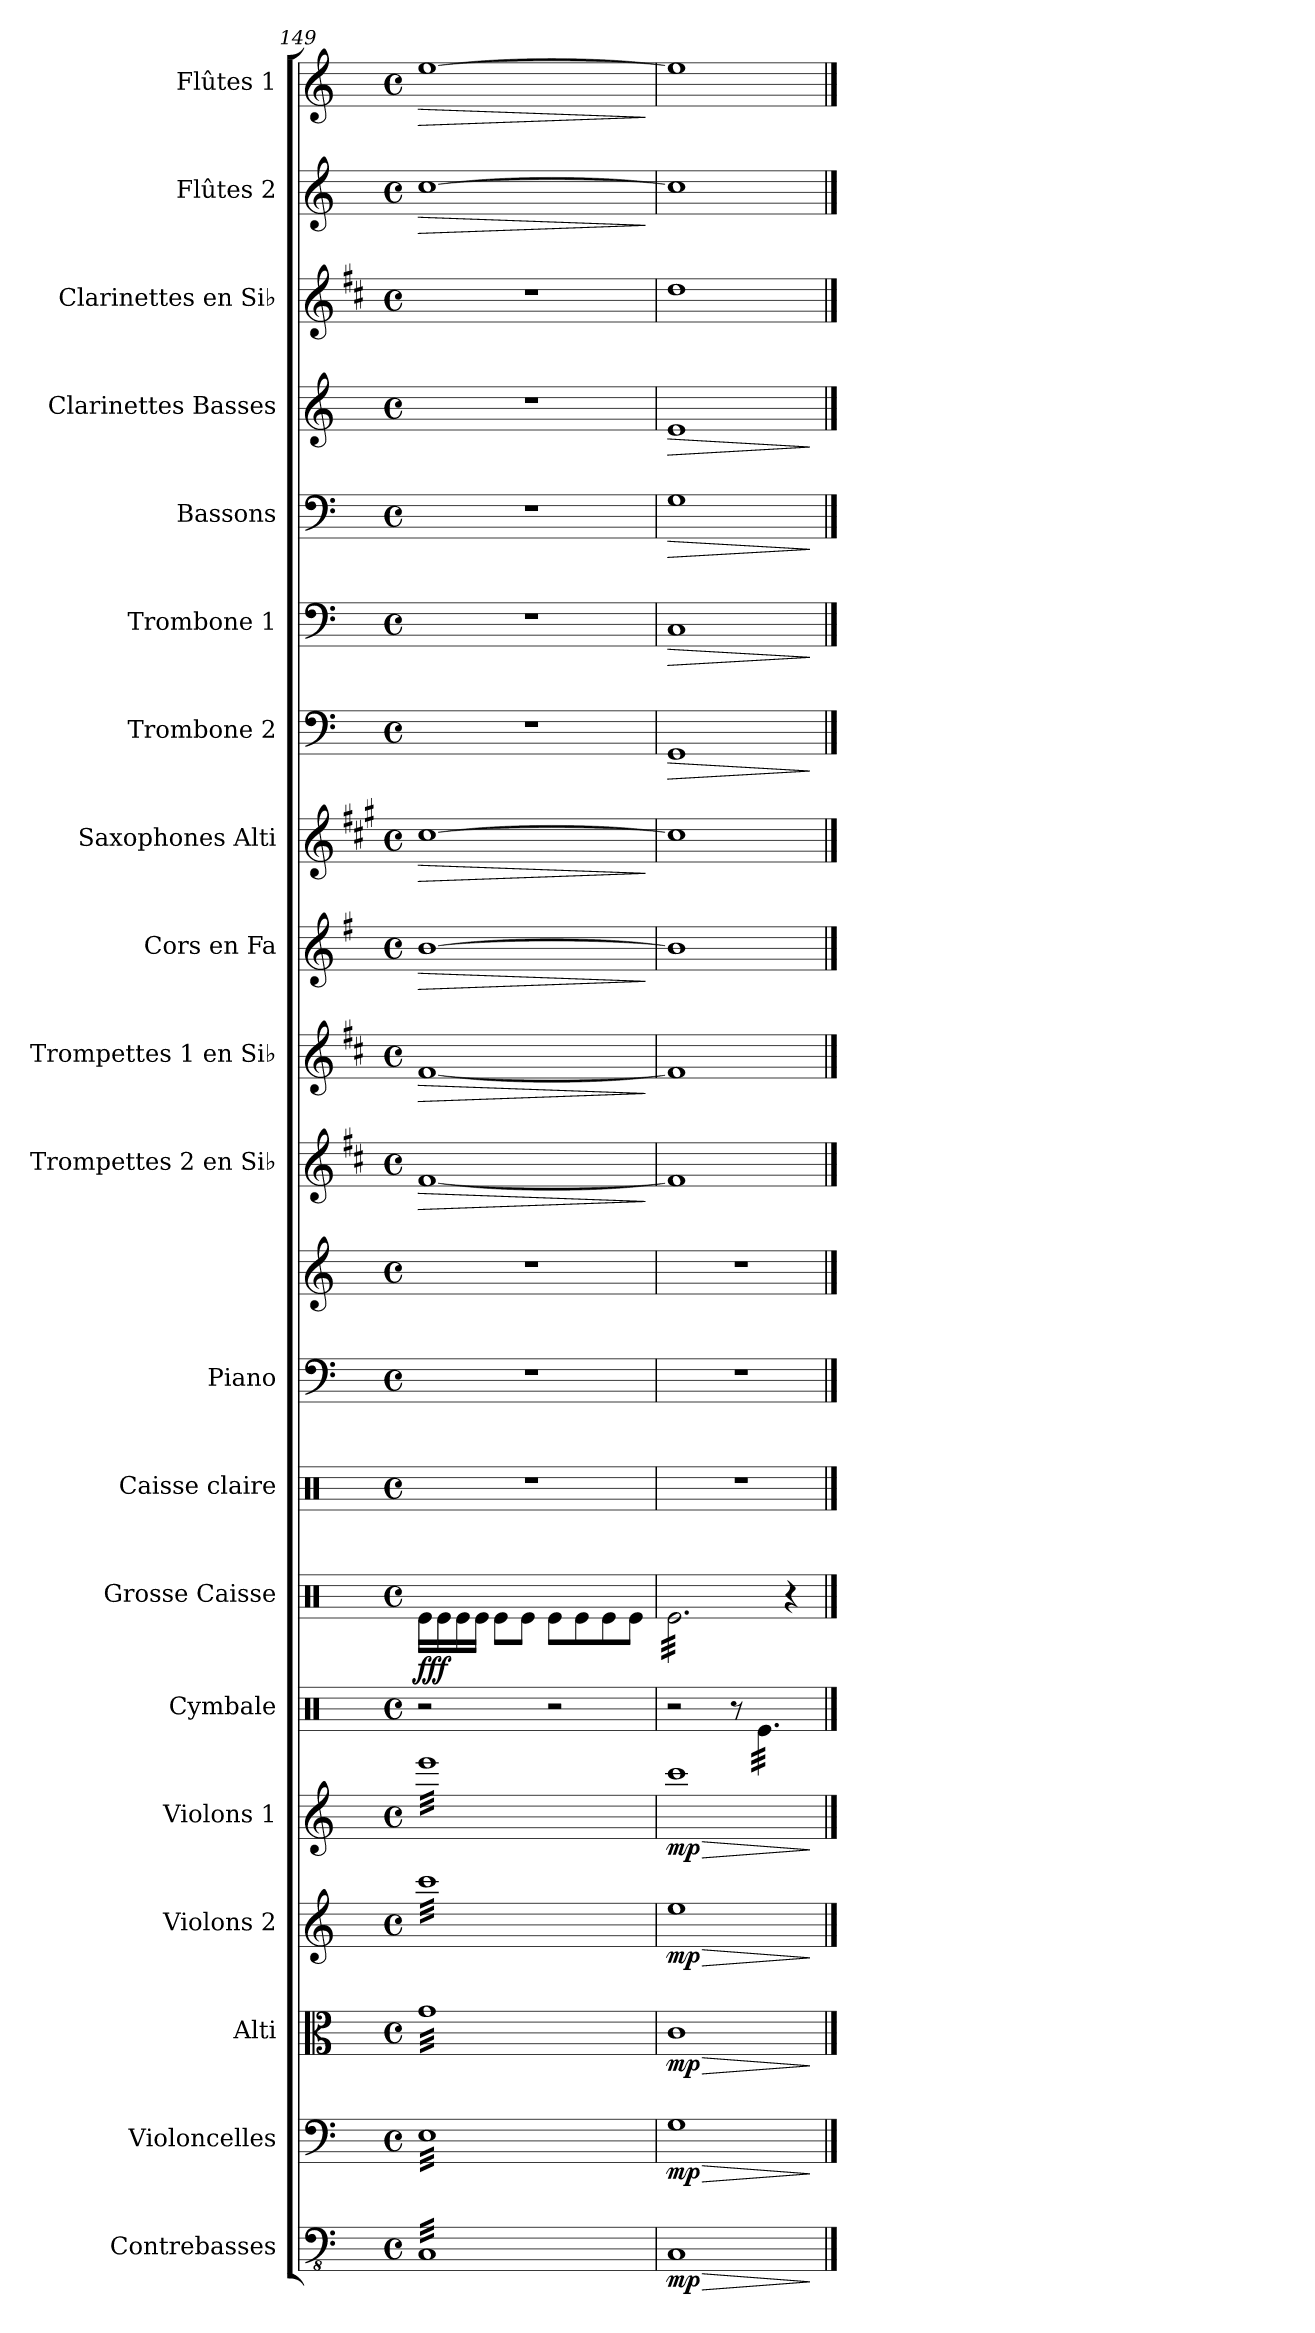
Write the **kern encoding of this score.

**kern	**dynam	**kern	**dynam	**kern	**dynam	**kern	**dynam	**kern	**dynam	**kern	**kern	**dynam	**kern	**kern	**kern	**kern	**dynam	**kern	**dynam	**kern	**dynam	**kern	**dynam	**kern	**dynam	**kern	**dynam	**kern	**dynam	**kern	**dynam	**kern	**kern	**dynam	**kern	**dynam
*part20	*part20	*part19	*part19	*part18	*part18	*part17	*part17	*part16	*part16	*part15	*part14	*part14	*part13	*part12	*part12	*part11	*part11	*part10	*part10	*part9	*part9	*part8	*part8	*part7	*part7	*part6	*part6	*part5	*part5	*part4	*part4	*part3	*part2	*part2	*part1	*part1
*staff21	*staff21	*staff20	*staff20	*staff19	*staff19	*staff18	*staff18	*staff17	*staff17	*staff16	*staff15	*staff15	*staff14	*staff13	*staff12	*staff11	*staff11	*staff10	*staff10	*staff9	*staff9	*staff8	*staff8	*staff7	*staff7	*staff6	*staff6	*staff5	*staff5	*staff4	*staff4	*staff3	*staff2	*staff2	*staff1	*staff1
*I"Contrebasses	*	*I"Violoncelles	*	*I"Alti	*	*I"Violons 2	*	*I"Violons 1	*	*I"Cymbale	*I"Grosse Caisse	*	*I"Caisse claire	*I"Piano	*	*I"Trompettes 2 en Si♭	*	*I"Trompettes 1 en Si♭	*	*I"Cors en Fa	*	*I"Saxophones Alti	*	*I"Trombone 2	*	*I"Trombone 1	*	*I"Bassons	*	*I"Clarinettes Basses	*	*I"Clarinettes en Si♭	*I"Flûtes 2	*	*I"Flûtes 1	*
*I'Cbs.	*	*I'Vcs.	*	*I'Alt.	*	*I'Vl.2	*	*I'Vl.1	*	*I'Cym.	*I'Gr.C.	*	*I'C.Cl.	*I'Pia.	*	*I'Tromp.Si♭ 2	*	*I'Tromp.Si♭ 1	*	*I'Cor.F	*	*I'Sax. A.	*	*I'Tbn.2	*	*I'Tbn.1	*	*I'Bsn.	*	*I'Cl. bass.	*	*I'Clar. Si♭	*I'Fl.2	*	*I'Fl.1	*
*clefFv4	*	*clefF4	*	*clefC3	*	*clefG2	*	*clefG2	*	*clefX	*clefX	*	*clefX	*clefF4	*clefG2	*clefG2	*	*clefG2	*	*clefG2	*	*clefG2	*	*clefF4	*	*clefF4	*	*clefF4	*	*clefG2	*	*clefG2	*clefG2	*	*clefG2	*
*	*	*	*	*	*	*	*	*	*	*	*	*	*	*	*	*ITrd1c2	*	*ITrd1c2	*	*ITrd4c7	*	*ITrd-2c-3	*	*	*	*	*	*	*	*ITrd8c14	*	*ITrd1c2	*	*	*	*
*k[]	*	*k[]	*	*k[]	*	*k[]	*	*k[]	*	*k[]	*k[]	*	*k[]	*k[]	*k[]	*k[]	*	*k[]	*	*k[]	*	*k[]	*	*k[]	*	*k[]	*	*k[]	*	*k[]	*	*k[]	*k[]	*	*k[]	*
*M4/4	*	*M4/4	*	*M4/4	*	*M4/4	*	*M4/4	*	*M4/4	*M4/4	*	*M4/4	*M4/4	*M4/4	*M4/4	*	*M4/4	*	*M4/4	*	*M4/4	*	*M4/4	*	*M4/4	*	*M4/4	*	*M4/4	*	*M4/4	*M4/4	*	*M4/4	*
*met(c)	*	*met(c)	*	*met(c)	*	*met(c)	*	*met(c)	*	*met(c)	*met(c)	*	*met(c)	*met(c)	*met(c)	*met(c)	*	*met(c)	*	*met(c)	*	*met(c)	*	*met(c)	*	*met(c)	*	*met(c)	*	*met(c)	*	*met(c)	*met(c)	*	*met(c)	*
=149	=149	=149	=149	=149	=149	=149	=149	=149	=149	=149	=149	=149	=149	=149	=149	=149	=149	=149	=149	=149	=149	=149	=149	=149	=149	=149	=149	=149	=149	=149	=149	=149	=149	=149	=149	=149
!	!	!	!	!	!	!	!	!	!	!	!	!LO:DY:b	!	!	!	!	!LO:HP:b	!	!LO:HP:b	!	!LO:HP:b	!	!LO:HP:b	!	!	!	!	!	!	!	!	!	!	!LO:HP:b	!	!LO:HP:b
*tremolo	*	*	*	*	*	*	*	*	*	*	*	*	*	*	*	*	*	*	*	*	*	*	*	*	*	*	*	*	*	*	*	*	*	*	*	*
*	*	*tremolo	*	*	*	*	*	*	*	*	*	*	*	*	*	*	*	*	*	*	*	*	*	*	*	*	*	*	*	*	*	*	*	*	*	*
*	*	*	*	*tremolo	*	*	*	*	*	*	*	*	*	*	*	*	*	*	*	*	*	*	*	*	*	*	*	*	*	*	*	*	*	*	*	*
*	*	*	*	*	*	*tremolo	*	*	*	*	*	*	*	*	*	*	*	*	*	*	*	*	*	*	*	*	*	*	*	*	*	*	*	*	*	*
*	*	*	*	*	*	*	*	*tremolo	*	*	*	*	*	*	*	*	*	*	*	*	*	*	*	*	*	*	*	*	*	*	*	*	*	*	*	*
32CCLLL	.	32ELLL	.	32gLLL	.	32cccLLL	.	32eeeLLL	.	2r	16Re\LL	fff	1r	1r	1r	[1e	>	[1e	>	[1e	>	[1ee	>	1r	.	1r	.	1r	.	1r	.	1r	[1cc	>	[1ee	>
32CC	.	32E	.	32g	.	32ccc	.	32eee	.	.	.	.	.	.	.	.	.	.	.	.	.	.	.	.	.	.	.	.	.	.	.	.	.	.	.	.
32CC	.	32E	.	32g	.	32ccc	.	32eee	.	.	16Re\	.	.	.	.	.	.	.	.	.	.	.	.	.	.	.	.	.	.	.	.	.	.	.	.	.
32CC	.	32E	.	32g	.	32ccc	.	32eee	.	.	.	.	.	.	.	.	.	.	.	.	.	.	.	.	.	.	.	.	.	.	.	.	.	.	.	.
32CC	.	32E	.	32g	.	32ccc	.	32eee	.	.	16Re\	.	.	.	.	.	.	.	.	.	.	.	.	.	.	.	.	.	.	.	.	.	.	.	.	.
32CC	.	32E	.	32g	.	32ccc	.	32eee	.	.	.	.	.	.	.	.	.	.	.	.	.	.	.	.	.	.	.	.	.	.	.	.	.	.	.	.
32CC	.	32E	.	32g	.	32ccc	.	32eee	.	.	16Re\JJ	.	.	.	.	.	.	.	.	.	.	.	.	.	.	.	.	.	.	.	.	.	.	.	.	.
32CC	.	32E	.	32g	.	32ccc	.	32eee	.	.	.	.	.	.	.	.	.	.	.	.	.	.	.	.	.	.	.	.	.	.	.	.	.	.	.	.
32CC	.	32E	.	32g	.	32ccc	.	32eee	.	.	8Re\L	.	.	.	.	.	.	.	.	.	.	.	.	.	.	.	.	.	.	.	.	.	.	.	.	.
32CC	.	32E	.	32g	.	32ccc	.	32eee	.	.	.	.	.	.	.	.	.	.	.	.	.	.	.	.	.	.	.	.	.	.	.	.	.	.	.	.
32CC	.	32E	.	32g	.	32ccc	.	32eee	.	.	.	.	.	.	.	.	.	.	.	.	.	.	.	.	.	.	.	.	.	.	.	.	.	.	.	.
32CC	.	32E	.	32g	.	32ccc	.	32eee	.	.	.	.	.	.	.	.	.	.	.	.	.	.	.	.	.	.	.	.	.	.	.	.	.	.	.	.
32CC	.	32E	.	32g	.	32ccc	.	32eee	.	.	8Re\J	.	.	.	.	.	.	.	.	.	.	.	.	.	.	.	.	.	.	.	.	.	.	.	.	.
32CC	.	32E	.	32g	.	32ccc	.	32eee	.	.	.	.	.	.	.	.	.	.	.	.	.	.	.	.	.	.	.	.	.	.	.	.	.	.	.	.
32CC	.	32E	.	32g	.	32ccc	.	32eee	.	.	.	.	.	.	.	.	.	.	.	.	.	.	.	.	.	.	.	.	.	.	.	.	.	.	.	.
32CC	.	32E	.	32g	.	32ccc	.	32eee	.	.	.	.	.	.	.	.	.	.	.	.	.	.	.	.	.	.	.	.	.	.	.	.	.	.	.	.
32CC	.	32E	.	32g	.	32ccc	.	32eee	.	2r	8Re\L	.	.	.	.	.	.	.	.	.	.	.	.	.	.	.	.	.	.	.	.	.	.	.	.	.
32CC	.	32E	.	32g	.	32ccc	.	32eee	.	.	.	.	.	.	.	.	.	.	.	.	.	.	.	.	.	.	.	.	.	.	.	.	.	.	.	.
32CC	.	32E	.	32g	.	32ccc	.	32eee	.	.	.	.	.	.	.	.	.	.	.	.	.	.	.	.	.	.	.	.	.	.	.	.	.	.	.	.
32CC	.	32E	.	32g	.	32ccc	.	32eee	.	.	.	.	.	.	.	.	.	.	.	.	.	.	.	.	.	.	.	.	.	.	.	.	.	.	.	.
32CC	.	32E	.	32g	.	32ccc	.	32eee	.	.	8Re\	.	.	.	.	.	.	.	.	.	.	.	.	.	.	.	.	.	.	.	.	.	.	.	.	.
32CC	.	32E	.	32g	.	32ccc	.	32eee	.	.	.	.	.	.	.	.	.	.	.	.	.	.	.	.	.	.	.	.	.	.	.	.	.	.	.	.
32CC	.	32E	.	32g	.	32ccc	.	32eee	.	.	.	.	.	.	.	.	.	.	.	.	.	.	.	.	.	.	.	.	.	.	.	.	.	.	.	.
32CC	.	32E	.	32g	.	32ccc	.	32eee	.	.	.	.	.	.	.	.	.	.	.	.	.	.	.	.	.	.	.	.	.	.	.	.	.	.	.	.
32CC	.	32E	.	32g	.	32ccc	.	32eee	.	.	8Re\	.	.	.	.	.	.	.	.	.	.	.	.	.	.	.	.	.	.	.	.	.	.	.	.	.
32CC	.	32E	.	32g	.	32ccc	.	32eee	.	.	.	.	.	.	.	.	.	.	.	.	.	.	.	.	.	.	.	.	.	.	.	.	.	.	.	.
32CC	.	32E	.	32g	.	32ccc	.	32eee	.	.	.	.	.	.	.	.	.	.	.	.	.	.	.	.	.	.	.	.	.	.	.	.	.	.	.	.
32CC	.	32E	.	32g	.	32ccc	.	32eee	.	.	.	.	.	.	.	.	.	.	.	.	.	.	.	.	.	.	.	.	.	.	.	.	.	.	.	.
32CC	.	32E	.	32g	.	32ccc	.	32eee	.	.	8Re\J	.	.	.	.	.	.	.	.	.	.	.	.	.	.	.	.	.	.	.	.	.	.	.	.	.
32CC	.	32E	.	32g	.	32ccc	.	32eee	.	.	.	.	.	.	.	.	.	.	.	.	.	.	.	.	.	.	.	.	.	.	.	.	.	.	.	.
32CC	.	32E	.	32g	.	32ccc	.	32eee	.	.	.	.	.	.	.	.	.	.	.	.	.	.	.	.	.	.	.	.	.	.	.	.	.	.	.	.
32CCJJJ	.	32EJJJ	.	32gJJJ	.	32cccJJJ	.	32eeeJJJ	.	.	.	.	.	.	.	.	.	.	.	.	.	.	.	.	.	.	.	.	.	.	.	.	.	.	.	.
*	*	*	*	*	*	*	*	*Xtremolo	*	*	*	*	*	*	*	*	*	*	*	*	*	*	*	*	*	*	*	*	*	*	*	*	*	*	*	*
*	*	*	*	*	*	*Xtremolo	*	*	*	*	*	*	*	*	*	*	*	*	*	*	*	*	*	*	*	*	*	*	*	*	*	*	*	*	*	*
*	*	*	*	*Xtremolo	*	*	*	*	*	*	*	*	*	*	*	*	*	*	*	*	*	*	*	*	*	*	*	*	*	*	*	*	*	*	*	*
*	*	*Xtremolo	*	*	*	*	*	*	*	*	*	*	*	*	*	*	*	*	*	*	*	*	*	*	*	*	*	*	*	*	*	*	*	*	*	*
*Xtremolo	*	*	*	*	*	*	*	*	*	*	*	*	*	*	*	*	*	*	*	*	*	*	*	*	*	*	*	*	*	*	*	*	*	*	*	*
.	.	.	.	.	.	.	.	.	.	.	.	.	.	.	.	.	]	.	]	.	]	.	]	.	.	.	.	.	.	.	.	.	.	]	.	]
!!LO:PB:g=z
=150	=150	=150	=150	=150	=150	=150	=150	=150	=150	=150	=150	=150	=150	=150	=150	=150	=150	=150	=150	=150	=150	=150	=150	=150	=150	=150	=150	=150	=150	=150	=150	=150	=150	=150	=150	=150
*	*	*	*	*	*	*	*	*	*	*	*	*	*	*	*	*	*	*	*	*	*	*	*	*	*	*	*	*	*	*	*	*	*	*	*MM70	*
!	!LO:HP:b	!	!LO:HP:b	!	!LO:HP:b	!	!LO:HP:b	!	!LO:HP:b	!	!	!	!	!	!	!	!	!	!	!	!	!	!	!	!LO:HP:b	!	!LO:HP:b	!	!LO:HP:b	!	!LO:HP:b	!	!	!	!	!
!	!LO:DY:n=1:b	!	!LO:DY:n=1:b	!	!LO:DY:n=1:b	!	!LO:DY:n=1:b	!	!LO:DY:n=1:b	!	!	!	!	!	!	!	!	!	!	!	!	!	!	!	!	!	!	!	!	!	!	!	!	!	!	!
*	*	*	*	*	*	*	*	*	*	*	*tremolo	*	*	*	*	*	*	*	*	*	*	*	*	*	*	*	*	*	*	*	*	*	*	*	*	*
1CC	> mp	1G	> mp	1c	> mp	1ee	> mp	1ccc	> mp	2r	32Re\LLL	.	1r	1r	1r	1e]	.	1e]	.	1e]	.	1ee]	.	1GG	>	1C	>	1G	>	1E	>	1cc	1cc]	.	1ee]	.
.	.	.	.	.	.	.	.	.	.	.	32Re\	.	.	.	.	.	.	.	.	.	.	.	.	.	.	.	.	.	.	.	.	.	.	.	.	.
.	.	.	.	.	.	.	.	.	.	.	32Re\	.	.	.	.	.	.	.	.	.	.	.	.	.	.	.	.	.	.	.	.	.	.	.	.	.
.	.	.	.	.	.	.	.	.	.	.	32Re\	.	.	.	.	.	.	.	.	.	.	.	.	.	.	.	.	.	.	.	.	.	.	.	.	.
.	.	.	.	.	.	.	.	.	.	.	32Re\	.	.	.	.	.	.	.	.	.	.	.	.	.	.	.	.	.	.	.	.	.	.	.	.	.
.	.	.	.	.	.	.	.	.	.	.	32Re\	.	.	.	.	.	.	.	.	.	.	.	.	.	.	.	.	.	.	.	.	.	.	.	.	.
.	.	.	.	.	.	.	.	.	.	.	32Re\	.	.	.	.	.	.	.	.	.	.	.	.	.	.	.	.	.	.	.	.	.	.	.	.	.
.	.	.	.	.	.	.	.	.	.	.	32Re\	.	.	.	.	.	.	.	.	.	.	.	.	.	.	.	.	.	.	.	.	.	.	.	.	.
.	.	.	.	.	.	.	.	.	.	.	32Re\	.	.	.	.	.	.	.	.	.	.	.	.	.	.	.	.	.	.	.	.	.	.	.	.	.
.	.	.	.	.	.	.	.	.	.	.	32Re\	.	.	.	.	.	.	.	.	.	.	.	.	.	.	.	.	.	.	.	.	.	.	.	.	.
.	.	.	.	.	.	.	.	.	.	.	32Re\	.	.	.	.	.	.	.	.	.	.	.	.	.	.	.	.	.	.	.	.	.	.	.	.	.
.	.	.	.	.	.	.	.	.	.	.	32Re\	.	.	.	.	.	.	.	.	.	.	.	.	.	.	.	.	.	.	.	.	.	.	.	.	.
.	.	.	.	.	.	.	.	.	.	.	32Re\	.	.	.	.	.	.	.	.	.	.	.	.	.	.	.	.	.	.	.	.	.	.	.	.	.
.	.	.	.	.	.	.	.	.	.	.	32Re\	.	.	.	.	.	.	.	.	.	.	.	.	.	.	.	.	.	.	.	.	.	.	.	.	.
.	.	.	.	.	.	.	.	.	.	.	32Re\	.	.	.	.	.	.	.	.	.	.	.	.	.	.	.	.	.	.	.	.	.	.	.	.	.
.	.	.	.	.	.	.	.	.	.	.	32Re\	.	.	.	.	.	.	.	.	.	.	.	.	.	.	.	.	.	.	.	.	.	.	.	.	.
.	.	.	.	.	.	.	.	.	.	8r	32Re\	.	.	.	.	.	.	.	.	.	.	.	.	.	.	.	.	.	.	.	.	.	.	.	.	.
.	.	.	.	.	.	.	.	.	.	.	32Re\	.	.	.	.	.	.	.	.	.	.	.	.	.	.	.	.	.	.	.	.	.	.	.	.	.
.	.	.	.	.	.	.	.	.	.	.	32Re\	.	.	.	.	.	.	.	.	.	.	.	.	.	.	.	.	.	.	.	.	.	.	.	.	.
.	.	.	.	.	.	.	.	.	.	.	32Re\	.	.	.	.	.	.	.	.	.	.	.	.	.	.	.	.	.	.	.	.	.	.	.	.	.
*	*	*	*	*	*	*	*	*	*	*tremolo	*	*	*	*	*	*	*	*	*	*	*	*	*	*	*	*	*	*	*	*	*	*	*	*	*	*
.	.	.	.	.	.	.	.	.	.	32Re\LLL	32Re\	.	.	.	.	.	.	.	.	.	.	.	.	.	.	.	.	.	.	.	.	.	.	.	.	.
.	.	.	.	.	.	.	.	.	.	32Re\	32Re\	.	.	.	.	.	.	.	.	.	.	.	.	.	.	.	.	.	.	.	.	.	.	.	.	.
.	.	.	.	.	.	.	.	.	.	32Re\	32Re\	.	.	.	.	.	.	.	.	.	.	.	.	.	.	.	.	.	.	.	.	.	.	.	.	.
.	.	.	.	.	.	.	.	.	.	32Re\	32Re\JJJ	.	.	.	.	.	.	.	.	.	.	.	.	.	.	.	.	.	.	.	.	.	.	.	.	.
*	*	*	*	*	*	*	*	*	*	*	*Xtremolo	*	*	*	*	*	*	*	*	*	*	*	*	*	*	*	*	*	*	*	*	*	*	*	*	*
.	.	.	.	.	.	.	.	.	.	32Re\	4r	.	.	.	.	.	.	.	.	.	.	.	.	.	.	.	.	.	.	.	.	.	.	.	.	.
.	.	.	.	.	.	.	.	.	.	32Re\	.	.	.	.	.	.	.	.	.	.	.	.	.	.	.	.	.	.	.	.	.	.	.	.	.	.
.	.	.	.	.	.	.	.	.	.	32Re\	.	.	.	.	.	.	.	.	.	.	.	.	.	.	.	.	.	.	.	.	.	.	.	.	.	.
.	.	.	.	.	.	.	.	.	.	32Re\	.	.	.	.	.	.	.	.	.	.	.	.	.	.	.	.	.	.	.	.	.	.	.	.	.	.
.	.	.	.	.	.	.	.	.	.	32Re\	.	.	.	.	.	.	.	.	.	.	.	.	.	.	.	.	.	.	.	.	.	.	.	.	.	.
.	.	.	.	.	.	.	.	.	.	32Re\	.	.	.	.	.	.	.	.	.	.	.	.	.	.	.	.	.	.	.	.	.	.	.	.	.	.
.	.	.	.	.	.	.	.	.	.	32Re\	.	.	.	.	.	.	.	.	.	.	.	.	.	.	.	.	.	.	.	.	.	.	.	.	.	.
.	.	.	.	.	.	.	.	.	.	32Re\JJJ	.	.	.	.	.	.	.	.	.	.	.	.	.	.	.	.	.	.	.	.	.	.	.	.	.	.
*	*	*	*	*	*	*	*	*	*	*Xtremolo	*	*	*	*	*	*	*	*	*	*	*	*	*	*	*	*	*	*	*	*	*	*	*	*	*	*
.	]	.	]	.	]	.	]	.	]	.	.	.	.	.	.	.	.	.	.	.	.	.	.	.	]	.	]	.	]	.	]	.	.	.	.	.
==	==	==	==	==	==	==	==	==	==	==	==	==	==	==	==	==	==	==	==	==	==	==	==	==	==	==	==	==	==	==	==	==	==	==	==	==
*-	*-	*-	*-	*-	*-	*-	*-	*-	*-	*-	*-	*-	*-	*-	*-	*-	*-	*-	*-	*-	*-	*-	*-	*-	*-	*-	*-	*-	*-	*-	*-	*-	*-	*-	*-	*-
